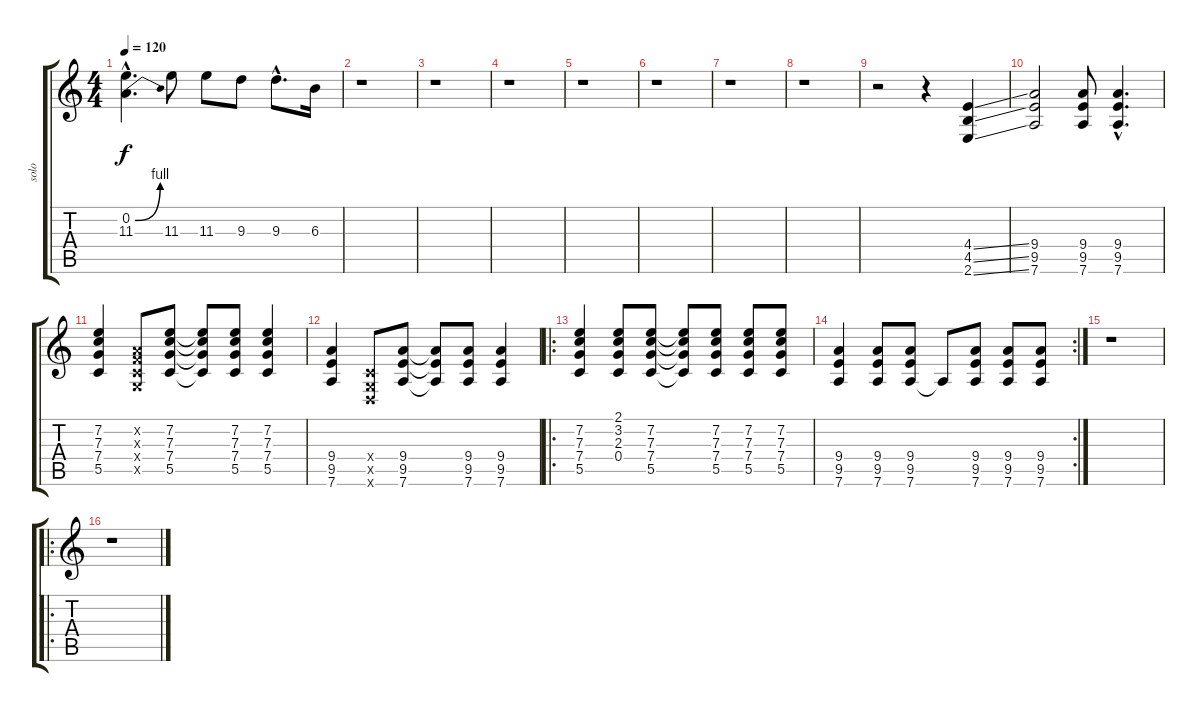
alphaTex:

\track ("solo" "solo") {instrument distortionguitar}
\staff {score tabs}
\tuning (D4 A3 F3 C3 G2 D2) {hide}
\ts (4 4)
\tempo 120
\clef g2
\ks c
(0.2{be (bend 0 0 60 4) hac} 11.3{hac}).4{d dy f} 11.3.8 11.3.8 9.3.8 9.3{hac}.8{d} 6.3.16 |
r.1 |
r.1 |
r.1 |
r.1 |
r.1 |
r.1 |
r.1 |
r.2 r.4 (4.4{ss} 4.5{ss} 2.6{ss}).4 |
(9.4 9.5 7.6).2 (9.4 9.5 7.6).8 (9.4{hac} 9.5{hac} 7.6{hac}).4{d} |
(7.2 7.3 7.4 5.5).4 (0.2{x} 0.3{x} 0.4{x} 0.5{x}).8 (7.2 7.3 7.4 5.5).8 (7.2{t} 7.3{t} 7.4{t} 5.5{t}).8 (7.2 7.3 7.4 5.5).8 (7.2 7.3 7.4 5.5).4 |
(9.4 9.5 7.6).4 (0.4{x} 0.5{x} 0.6{x}).8 (9.4 9.5 7.6).8 (9.4{t} 9.5{t} 7.6{t}).8 (9.4 9.5 7.6).8 (9.4 9.5 7.6).4 |
\ro
(7.2 7.3 7.4 5.5).4 (2.1 3.2 2.3 0.4).8 (7.2 7.3 7.4 5.5).8 (7.2{t} 7.3{t} 7.4{t} 5.5{t}).8 (7.2 7.3 7.4 5.5).8 (7.2 7.3 7.4 5.5).8 (7.2 7.3 7.4 5.5).8 |
\rc 2
(9.4 9.5 7.6).4 (9.4 9.5 7.6).8 (9.4 9.5 7.6).8 7.6{t}.8 (9.4 9.5 7.6).8 (9.4 9.5 7.6).8 (9.4 9.5 7.6).8 |
r.1 |
\ro
r.1
